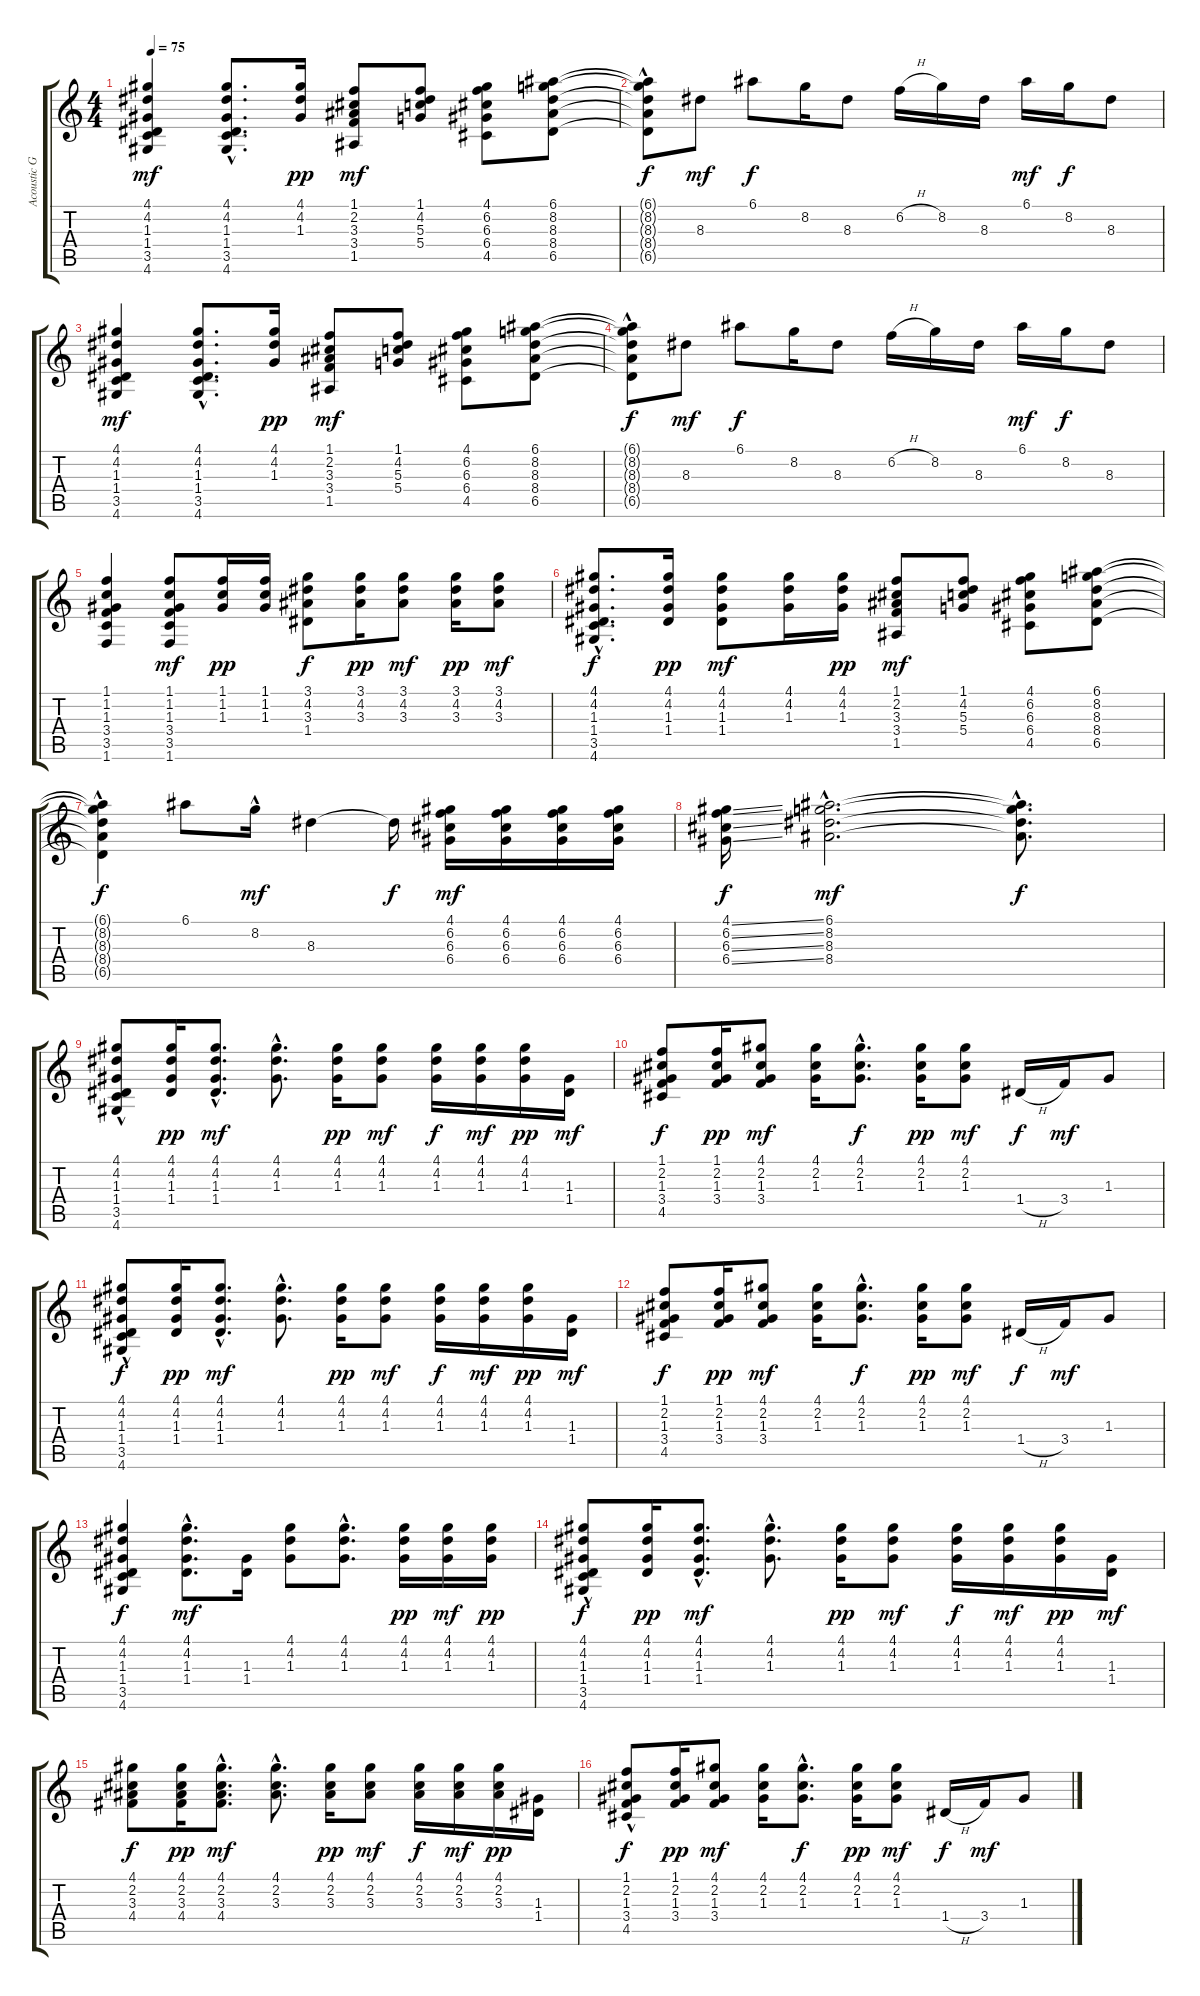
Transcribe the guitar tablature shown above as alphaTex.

\track ("Acoustic Guitar I" "Acoustic G") {instrument acousticguitarsteel}
\staff {score tabs}
\tuning (E4 B3 G3 D3 A2 E2) {hide}
\ts (4 4)
\tempo 75
\clef g2
\ks c
(4.1 4.2 1.3 1.4 3.5 4.6).4{dy mf} (4.1{hac} 4.2{hac} 1.3{hac} 1.4{hac} 3.5{hac} 4.6{hac}).8{d} (4.1 4.2 1.3).16{dy pp} (1.1 2.2 3.3 3.4 1.5).8{dy mf} (1.1 4.2 5.3 5.4).8 (4.1 6.2 6.3 6.4 4.5).8 (6.1 8.2 8.3 8.4 6.5).8 |
(6.1{t} 8.2{hac t} 8.3{t} 8.4{t} 6.5{t}).8{dy f} 8.3.8{dy mf} 6.1.8{dy f} 8.2.16 8.3.8 6.2{h}.16 8.2.16 8.3.16 6.1.16{dy mf} 8.2.16{dy f} 8.3.8 |
(4.1 4.2 1.3 1.4 3.5 4.6).4{dy mf} (4.1{hac} 4.2{hac} 1.3{hac} 1.4{hac} 3.5{hac} 4.6{hac}).8{d} (4.1 4.2 1.3).16{dy pp} (1.1 2.2 3.3 3.4 1.5).8{dy mf} (1.1 4.2 5.3 5.4).8 (4.1 6.2 6.3 6.4 4.5).8 (6.1 8.2 8.3 8.4 6.5).8 |
(6.1{t} 8.2{hac t} 8.3{t} 8.4{t} 6.5{t}).8{dy f} 8.3.8{dy mf} 6.1.8{dy f} 8.2.16 8.3.8 6.2{h}.16 8.2.16 8.3.16 6.1.16{dy mf} 8.2.16{dy f} 8.3.8 |
(1.1 1.2 1.3 3.4 3.5 1.6).4 (1.1 1.2 1.3 3.4 3.5 1.6).8{dy mf} (1.1 1.2 1.3).16{dy pp} (1.1 1.2 1.3).16 (3.1 4.2 3.3 1.4).8{dy f} (3.1 4.2 3.3).16{dy pp} (3.1 4.2 3.3).8{dy mf} (3.1 4.2 3.3).16{dy pp} (3.1 4.2 3.3).8{dy mf} |
(4.1{hac} 4.2{hac} 1.3{hac} 1.4{hac} 3.5{hac} 4.6).8{d dy f} (4.1 4.2 1.3 1.4).16{dy pp} (4.1 4.2 1.3 1.4).8{dy mf} (4.1 4.2 1.3).16 (4.1 4.2 1.3).16{dy pp} (1.1 2.2 3.3 3.4 1.5).8{dy mf} (1.1 4.2 5.3 5.4).8 (4.1 6.2 6.3 6.4 4.5).8 (6.1 8.2 8.3 8.4 6.5).8 |
(6.1{t} 8.2{hac t} 8.3{hac t} 8.4{hac t} 6.5{hac t}).4{dy f} 6.1.8 8.2{hac}.16{dy mf} 8.3.4 8.3{t}.16{dy f} (4.1 6.2 6.3 6.4).16{dy mf} (4.1 6.2 6.3 6.4).16 (4.1 6.2 6.3 6.4).16 (4.1 6.2 6.3 6.4).16 |
(4.1{ss} 6.2{ss} 6.3{ss} 6.4{ss}).16{dy f} (6.1{hac} 8.2{hac} 8.3{hac} 8.4{hac}).2{d dy mf} (6.1{hac t} 8.2{hac t} 8.3{hac t} 8.4{hac t}).8{d dy f} |
(4.1 4.2 1.3 1.4 3.5 4.6{hac}).8 (4.1 4.2 1.3 1.4).16{dy pp} (4.1{hac} 4.2{hac} 1.3{hac} 1.4{hac}).8{d dy mf} (4.1{hac} 4.2{hac} 1.3{hac}).8{d} (4.1 4.2 1.3).16{dy pp} (4.1 4.2 1.3).8{dy mf} (4.1 4.2 1.3).16{dy f} (4.1 4.2 1.3).16{dy mf} (4.1 4.2 1.3).16{dy pp} (1.3 1.4).16{dy mf} |
(1.1 2.2 1.3 3.4 4.5).8{dy f} (1.1 2.2 1.3 3.4).16{dy pp} (4.1 2.2 1.3 3.4).8{dy mf} (4.1 2.2 1.3).16 (4.1{hac} 2.2{hac} 1.3{hac}).8{d dy f} (4.1 2.2 1.3).16{dy pp} (4.1 2.2 1.3).8{dy mf} 1.4{h}.16{dy f} 3.4.16{dy mf} 1.3.8 |
(4.1 4.2 1.3 1.4 3.5 4.6{hac}).8{dy f} (4.1 4.2 1.3 1.4).16{dy pp} (4.1{hac} 4.2{hac} 1.3{hac} 1.4{hac}).8{d dy mf} (4.1{hac} 4.2{hac} 1.3{hac}).8{d} (4.1 4.2 1.3).16{dy pp} (4.1 4.2 1.3).8{dy mf} (4.1 4.2 1.3).16{dy f} (4.1 4.2 1.3).16{dy mf} (4.1 4.2 1.3).16{dy pp} (1.3 1.4).16{dy mf} |
(1.1 2.2 1.3 3.4 4.5).8{dy f} (1.1 2.2 1.3 3.4).16{dy pp} (4.1 2.2 1.3 3.4).8{dy mf} (4.1 2.2 1.3).16 (4.1{hac} 2.2{hac} 1.3{hac}).8{d dy f} (4.1 2.2 1.3).16{dy pp} (4.1 2.2 1.3).8{dy mf} 1.4{h}.16{dy f} 3.4.16{dy mf} 1.3.8 |
(4.1 4.2 1.3 1.4 3.5 4.6).4{dy f} (4.1 4.2 1.3{hac} 1.4{hac}).8{d dy mf} (1.3 1.4).16 (4.1 4.2 1.3).8 (4.1{hac} 4.2{hac} 1.3{hac}).8{d} (4.1 4.2 1.3).16{dy pp} (4.1 4.2 1.3).16{dy mf} (4.1 4.2 1.3).16{dy pp} |
(4.1 4.2 1.3 1.4 3.5 4.6{hac}).8{dy f} (4.1 4.2 1.3 1.4).16{dy pp} (4.1{hac} 4.2{hac} 1.3{hac} 1.4{hac}).8{d dy mf} (4.1{hac} 4.2{hac} 1.3{hac}).8{d} (4.1 4.2 1.3).16{dy pp} (4.1 4.2 1.3).8{dy mf} (4.1 4.2 1.3).16{dy f} (4.1 4.2 1.3).16{dy mf} (4.1 4.2 1.3).16{dy pp} (1.3 1.4).16{dy mf} |
(4.1 2.2 3.3 4.4).8{dy f} (4.1 2.2 3.3 4.4).16{dy pp} (4.1{hac} 2.2{hac} 3.3{hac} 4.4{hac}).8{d dy mf} (4.1{hac} 2.2{hac} 3.3{hac}).8{d} (4.1 2.2 3.3).16{dy pp} (4.1 2.2 3.3).8{dy mf} (4.1 2.2 3.3).16{dy f} (4.1 2.2 3.3).16{dy mf} (4.1 2.2 3.3).16{dy pp} (1.3 1.4).16 |
(1.1 2.2 1.3 3.4 4.5{hac}).8{dy f} (1.1 2.2 1.3 3.4).16{dy pp} (4.1 2.2 1.3 3.4).8{dy mf} (4.1 2.2 1.3).16 (4.1{hac} 2.2{hac} 1.3{hac}).8{d dy f} (4.1 2.2 1.3).16{dy pp} (4.1 2.2 1.3).8{dy mf} 1.4{h}.16{dy f} 3.4.16{dy mf} 1.3.8
